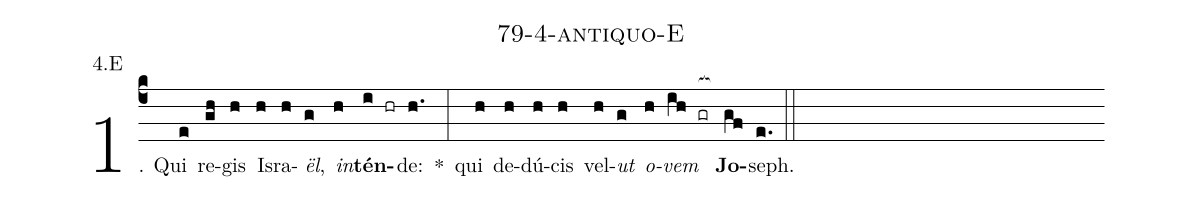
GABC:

name: 79-4-antiquo-E;
annotation: 4.E;
%%
(c4)1. Qui(e) re(gh)gis(h) Is(h)ra(h)<i>ël</i>,(g) <i>in</i>(h)<b>tén</b>(i hr)de:(h.) *(:) qui(h) de(h)dú(h)cis(h) vel(h)<i>ut</i>(g) <i>o</i>(h)<i>vem</i>(ih gr[ocb:1{]) <b>Jo</b>(gf[ocb:0}])seph.(e.) (::)
